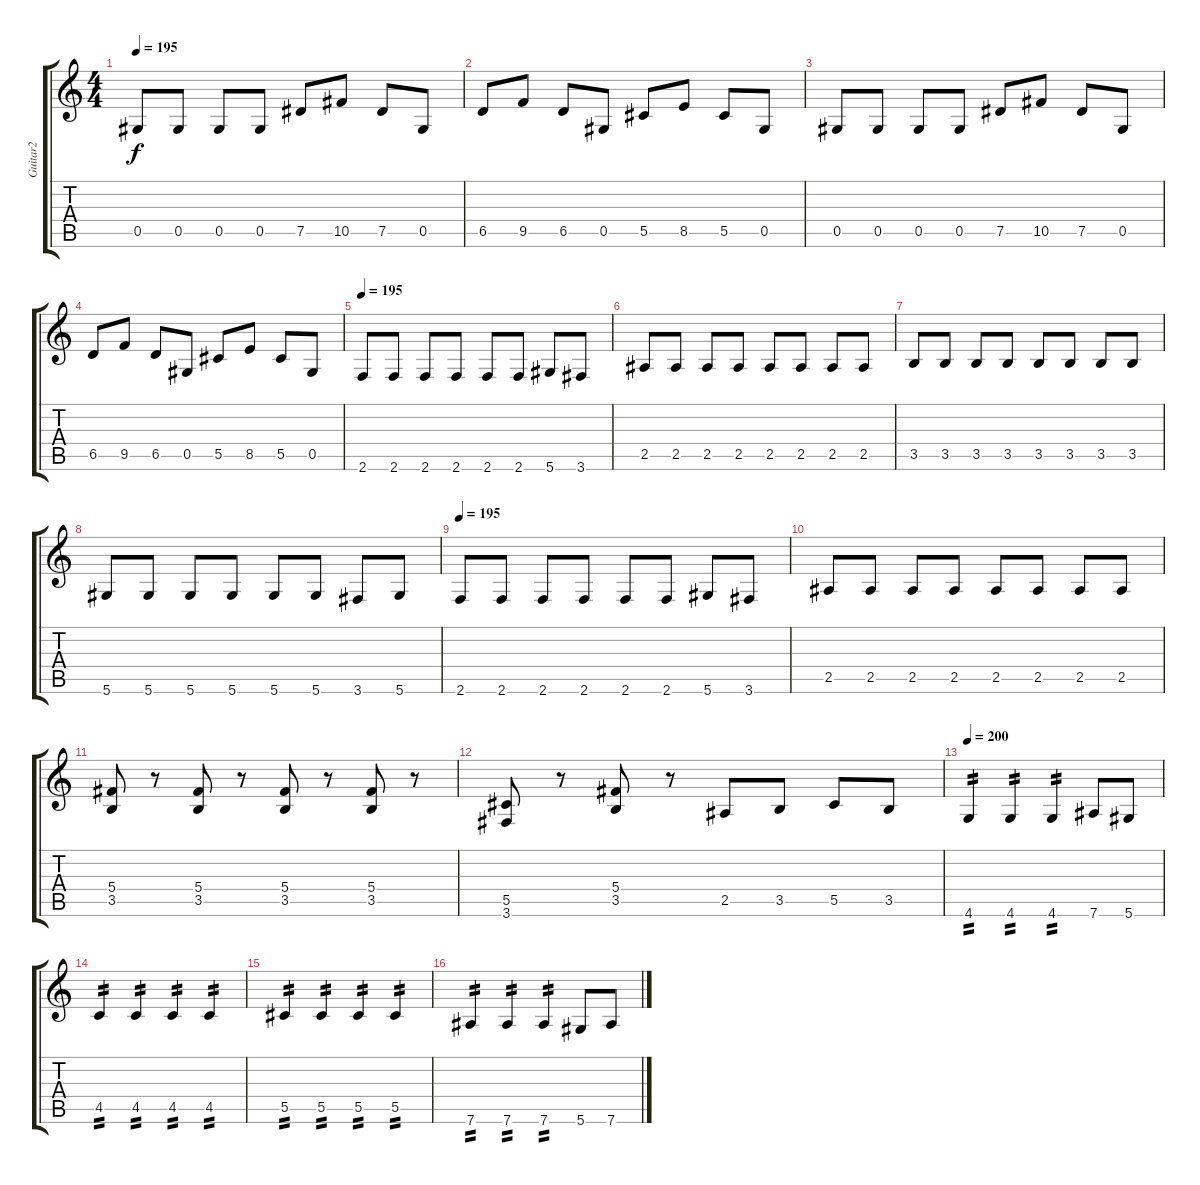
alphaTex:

\track ("Guitar2" "Guitar2") {instrument overdrivenguitar}
\staff {score tabs}
\tuning (Eb4 Bb3 Gb3 Db3 Ab2 Eb2) {hide}
\ts (4 4)
\tempo 195
\clef g2
\ks c
0.5.8{dy f} 0.5.8 0.5.8 0.5.8 7.5.8 10.5.8 7.5.8 0.5.8 |
6.5.8 9.5.8 6.5.8 0.5.8 5.5.8 8.5.8 5.5.8 0.5.8 |
0.5.8 0.5.8 0.5.8 0.5.8 7.5.8 10.5.8 7.5.8 0.5.8 |
6.5.8 9.5.8 6.5.8 0.5.8 5.5.8 8.5.8 5.5.8 0.5.8 |
\tempo 195
2.6.8 2.6.8 2.6.8 2.6.8 2.6.8 2.6.8 5.6.8 3.6.8 |
2.5.8 2.5.8 2.5.8 2.5.8 2.5.8 2.5.8 2.5.8 2.5.8 |
3.5.8 3.5.8 3.5.8 3.5.8 3.5.8 3.5.8 3.5.8 3.5.8 |
5.6.8 5.6.8 5.6.8 5.6.8 5.6.8 5.6.8 3.6.8 5.6.8 |
\tempo 195
2.6.8 2.6.8 2.6.8 2.6.8 2.6.8 2.6.8 5.6.8 3.6.8 |
2.5.8 2.5.8 2.5.8 2.5.8 2.5.8 2.5.8 2.5.8 2.5.8 |
(5.4 3.5).8 r.8 (5.4 3.5).8 r.8 (5.4 3.5).8 r.8 (5.4 3.5).8 r.8 |
(5.5 3.6).8 r.8 (5.4 3.5).8 r.8 2.5.8 3.5.8 5.5.8 3.5.8 |
\tempo 200
4.6.4{tp 2} 4.6.4{tp 2} 4.6.4{tp 2} 7.6.8 5.6.8 |
4.5.4{tp 2} 4.5.4{tp 2} 4.5.4{tp 2} 4.5.4{tp 2} |
5.5.4{tp 2} 5.5.4{tp 2} 5.5.4{tp 2} 5.5.4{tp 2} |
7.6.4{tp 2} 7.6.4{tp 2} 7.6.4{tp 2} 5.6.8 7.6.8
